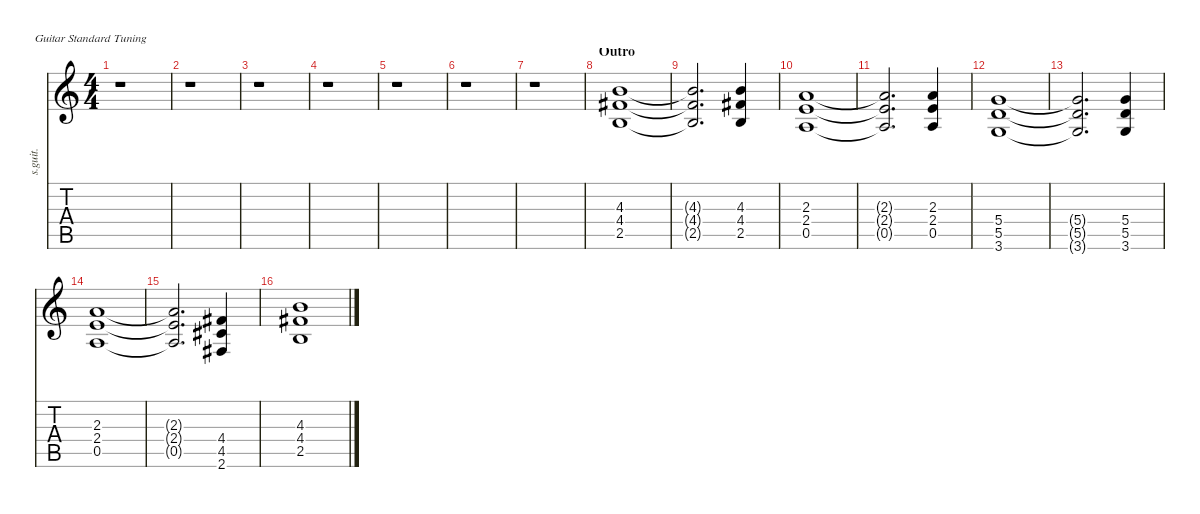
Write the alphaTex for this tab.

\defaultSystemsLayout 4
\hideDynamics
\bracketExtendMode nobrackets
\track ("Extra Guitar" "s.guit.") {instrument distortionguitar}
\staff {score tabs}
\tuning (E4 B3 G3 D3 A2 E2)
\ts (4 4)
\tempo (142 hide)
\clef g2
\ks c
r.1{dy fff} |
r.1 |
r.1 |
r.1 |
r.1 |
r.1 |
r.1 |
\section ("" "Outro")
(4.3 4.4{acc #} 2.5).1{lyrics (0 "") lyrics (1 "") lyrics (2 "") lyrics (3 "") lyrics (4 "") dy f} |
(4.3{t} 4.4{t acc #} 2.5{t}).2{d lyrics (0 "") lyrics (1 "") lyrics (2 "") lyrics (3 "") lyrics (4 "")} (4.3 4.4{acc #} 2.5).4{lyrics (0 "") lyrics (1 "") lyrics (2 "") lyrics (3 "") lyrics (4 "")} |
(2.3 2.4 0.5).1{lyrics (0 "") lyrics (1 "") lyrics (2 "") lyrics (3 "") lyrics (4 "")} |
(2.3{t} 2.4{t} 0.5{t}).2{d lyrics (0 "") lyrics (1 "") lyrics (2 "") lyrics (3 "") lyrics (4 "")} (2.3 2.4 0.5).4{lyrics (0 "") lyrics (1 "") lyrics (2 "") lyrics (3 "") lyrics (4 "")} |
(5.4 5.5 3.6).1{lyrics (0 "") lyrics (1 "") lyrics (2 "") lyrics (3 "") lyrics (4 "")} |
(5.4{t} 5.5{t} 3.6{t}).2{d lyrics (0 "") lyrics (1 "") lyrics (2 "") lyrics (3 "") lyrics (4 "")} (5.4 5.5 3.6).4{lyrics (0 "") lyrics (1 "") lyrics (2 "") lyrics (3 "") lyrics (4 "")} |
(2.3 2.4 0.5).1{lyrics (0 "") lyrics (1 "") lyrics (2 "") lyrics (3 "") lyrics (4 "")} |
(2.3{t} 2.4{t} 0.5{t}).2{d lyrics (0 "") lyrics (1 "") lyrics (2 "") lyrics (3 "") lyrics (4 "")} (4.4{acc #} 4.5{acc #} 2.6{acc #}).4{lyrics (0 "") lyrics (1 "") lyrics (2 "") lyrics (3 "") lyrics (4 "")} |
(4.3 4.4{acc #} 2.5).1{lyrics (0 "") lyrics (1 "") lyrics (2 "") lyrics (3 "") lyrics (4 "")}
